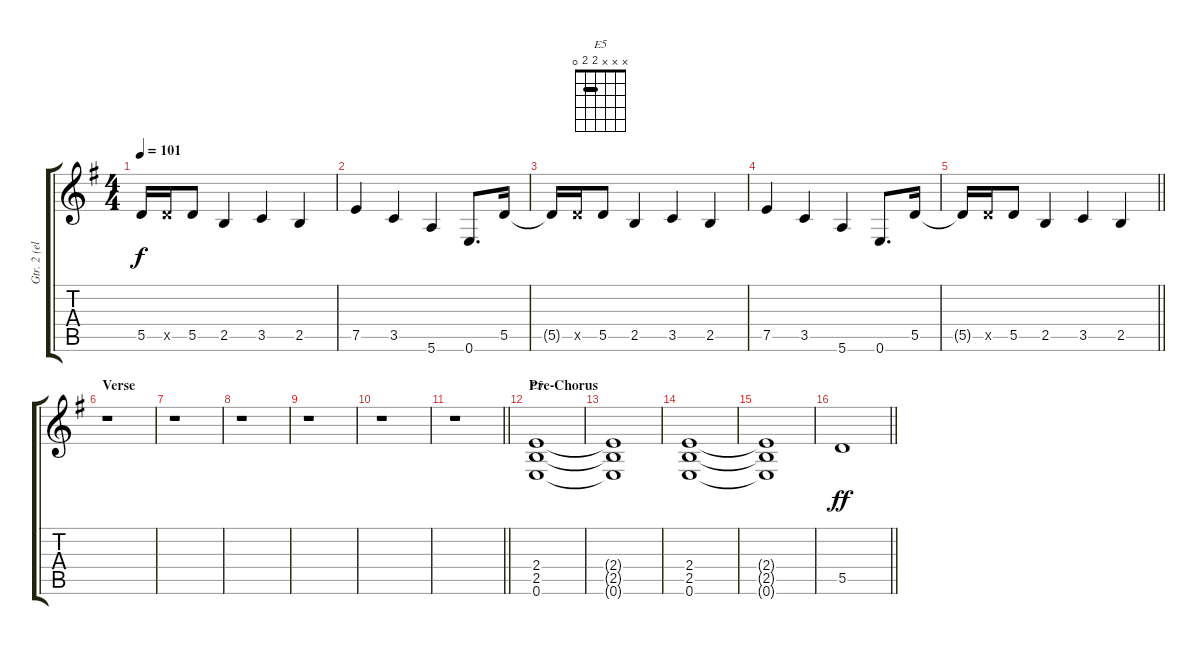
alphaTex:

\track ("Gtr. 2 (elec.)" "Gtr. 2 (el") {mute instrument distortionguitar}
\staff {score tabs}
\tuning (E4 B3 G3 D3 A2 E2) {hide}
\chord ("E5" x x x 2 2 0) {barre 2}
\ts (4 4)
\tempo 101
\clef g2
\ks eminor
5.5{t}.16{dy f} 5.5{x}.16 5.5.8 2.5.4 3.5.4 2.5.4 |
7.5.4 3.5.4 5.6.4 0.6.8{d} 5.5.16 |
5.5{t}.16 5.5{x}.16 5.5.8 2.5.4 3.5.4 2.5.4 |
7.5.4 3.5.4 5.6.4 0.6.8{d} 5.5.16 |
\barLineRight lightlight
5.5{t}.16 5.5{x}.16 5.5.8 2.5.4 3.5.4 2.5.4 |
\section ("" "Verse")
r.1 |
r.1 |
r.1 |
r.1 |
r.1 |
\barLineRight lightlight
r.1 |
\section ("" "Pre-Chorus")
(2.4 2.5 0.6).1{ch "E5"} |
(2.4{t} 2.5{t} 0.6{t}).1 |
(2.4 2.5 0.6).1 |
(2.4{t} 2.5{t} 0.6{t}).1 |
\barLineRight lightlight
5.5.1{dy ff}
